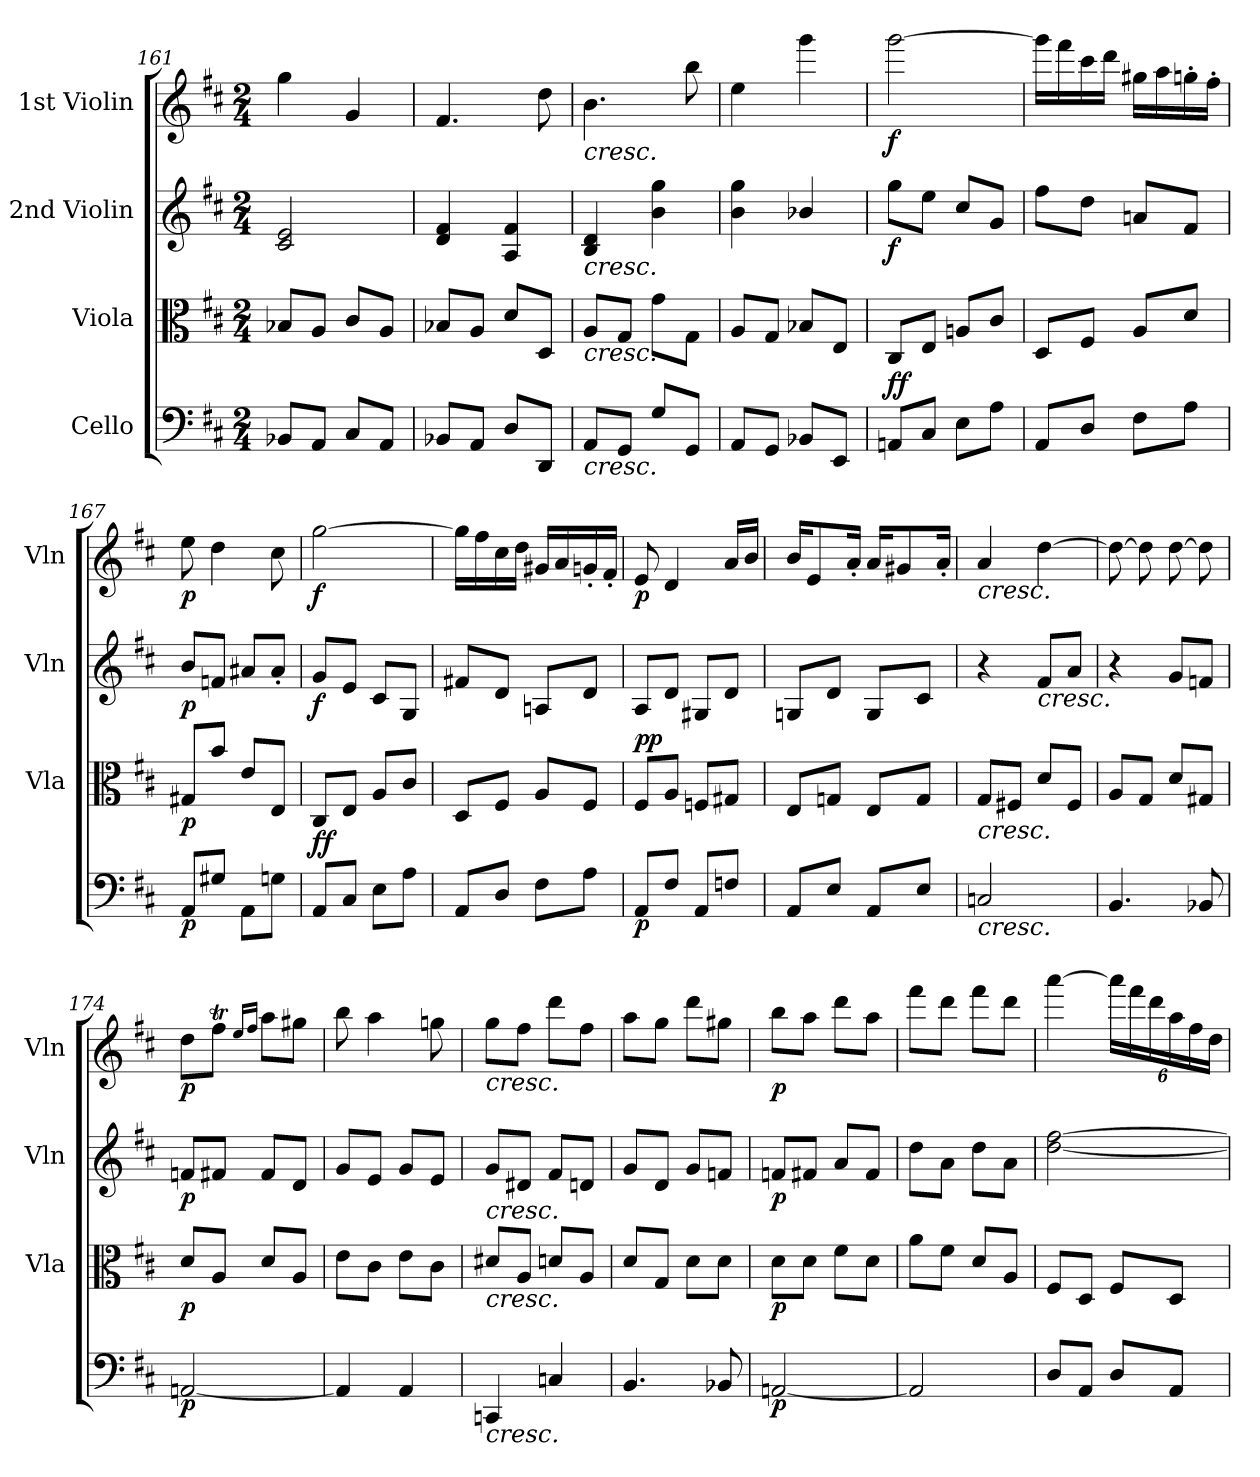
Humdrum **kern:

**kern	**dynam	**kern	**dynam	**kern	**dynam	**kern	**dynam
*part4	*part4	*part3	*part3	*part2	*part2	*part1	*part1
*staff4	*staff4	*staff3	*staff3	*staff2	*staff2	*staff1	*staff1
*I"Cello	*	*I"Viola	*	*I"2nd Violin	*	*I"1st Violin	*
*	*	*I'Vla	*	*I'Vln	*	*I'Vln	*
*clefF4	*	*clefC3	*	*clefG2	*	*clefG2	*
*k[f#c#]	*	*k[f#c#]	*	*k[f#c#]	*	*k[f#c#]	*
*M2/4	*	*M2/4	*	*M2/4	*	*M2/4	*
=161	=161	=161	=161	=161	=161	=161	=161
8BB-X/L	.	8B-X/L	.	2c#/ 2e/	.	4gg\	.
8AA/J	.	8A/J	.	.	.	.	.
8C#/L	.	8c#/L	.	.	.	4g/	.
8AA/J	.	8A/J	.	.	.	.	.
=162	=162	=162	=162	=162	=162	=162	=162
8BB-X/L	.	8B-X/L	.	4d/ 4f#/	.	4.f#/	.
8AA/J	.	8A/J	.	.	.	.	.
8D/L	.	8d/L	.	4A/ 4f#/	.	.	.
8DD/J	.	8D/J	.	.	.	8dd\	.
=163	=163	=163	=163	=163	=163	=163	=163
!	!	!	!	!	!	!LO:TX:b:i:t=cresc.	!
!	!	!	!	!LO:TX:b:i:t=cresc.	!	!	!
!	!	!LO:TX:b:i:t=cresc.	!	!	!	!	!
!LO:TX:b:i:t=cresc.	!	!	!	!	!	!	!
8AA/L	.	8A/L	.	4B/ 4d/	.	4.b\	.
8GG/J	.	8G/J	.	.	.	.	.
8G/L	.	8g\L	.	4b\ 4gg\	.	.	.
8GG/J	.	8G\J	.	.	.	8bb\	.
=164	=164	=164	=164	=164	=164	=164	=164
8AA/L	.	8A/L	.	4b\ 4gg\	.	4ee\	.
8GG/J	.	8G/J	.	.	.	.	.
8BB-X/L	.	8B-X/L	.	4b-X/	.	4ggg\	.
8EE/J	.	8E/J	.	.	.	.	.
=165	=165	=165	=165	=165	=165	=165	=165
!	!LO:DY:b	!	!	!	!	!	!
!	!LO:DY:n=1:a	!	!	!	!LO:DY:b	!	!LO:DY:b
8AAn/L	f f	8C#/L	.	8gg\L	f	[2ggg\	f
8C#/J	.	8E/J	.	8ee\J	.	.	.
8E\L	.	8An/L	.	8cc#/L	.	.	.
8A\J	.	8c#/J	.	8g/J	.	.	.
!!LO:PB:g=z
=166	=166	=166	=166	=166	=166	=166	=166
8AA/L	.	8D/L	.	8ff#\L	.	16ggg\LL]	.
.	.	.	.	.	.	16fff#\	.
8D/J	.	8F#/J	.	8dd\J	.	16ccc#\	.
.	.	.	.	.	.	16ddd\JJ	.
8F#\L	.	8A/L	.	8an/L	.	16gg#X\LL	.
.	.	.	.	.	.	16aa\	.
8A\J	.	8d/J	.	8f#/J	.	16ggn'\	.
.	.	.	.	.	.	16ff#'\JJ	.
=167	=167	=167	=167	=167	=167	=167	=167
!	!LO:DY:b	!	!LO:DY:b	!	!LO:DY:b	!	!LO:DY:b
8AA/L	p	8G#X/L	p	8b/L	p	8ee\	p
8G#X/J	.	8b/J	.	8fn/J	.	4dd\	.
8AA\L	.	8e/L	.	8a#X/L	.	.	.
8Gn\J	.	8E/J	.	8a#'/J	.	8cc#\	.
=168	=168	=168	=168	=168	=168	=168	=168
!	!LO:DY:b	!	!	!	!	!	!
!	!LO:DY:n=1:a	!	!	!	!LO:DY:b	!	!LO:DY:b
8AA/L	f f	8C#/L	.	8g/L	f	[2gg\	f
8C#/J	.	8E/J	.	8e/J	.	.	.
8E\L	.	8A/L	.	8c#/L	.	.	.
8A\J	.	8c#/J	.	8G/J	.	.	.
=169	=169	=169	=169	=169	=169	=169	=169
8AA/L	.	8D/L	.	8f#X/L	.	16gg\LL]	.
.	.	.	.	.	.	16ff#\	.
8D/J	.	8F#/J	.	8d/J	.	16cc#\	.
.	.	.	.	.	.	16dd\JJ	.
8F#\L	.	8A/L	.	8An/L	.	16g#X/LL	.
.	.	.	.	.	.	16a/	.
8A\J	.	8F#/J	.	8d/J	.	16gn'/	.
.	.	.	.	.	.	16f#'/JJ	.
!!LO:LB:g=z
=170	=170	=170	=170	=170	=170	=170	=170
!	!LO:DY:b	!	!LO:DY:b	!	!	!	!
!	!	!	!LO:DY:n=1:a	!	!	!	!LO:DY:b
8AA/L	p	8F#/L	p p	8A/L	.	8e/	p
8F#/J	.	8A/J	.	8d/J	.	4d/	.
8AA/L	.	8Fn/L	.	8G#X/L	.	.	.
8Fn/J	.	8G#X/J	.	8d/J	.	16a/LL	.
.	.	.	.	.	.	16b/JJ	.
=171	=171	=171	=171	=171	=171	=171	=171
8AA/L	.	8E/L	.	8Gn/L	.	16b/KL	.
.	.	.	.	.	.	8e/	.
8E/J	.	8Gn/J	.	8d/J	.	.	.
.	.	.	.	.	.	16a'/Jk	.
8AA/L	.	8E/L	.	8G/L	.	16a/KL	.
.	.	.	.	.	.	8g#X/	.
8E/J	.	8G/J	.	8c#/J	.	.	.
.	.	.	.	.	.	16a'/Jk	.
!!LO:LB:g=z
=172	=172	=172	=172	=172	=172	=172	=172
!	!	!	!	!	!	!LO:TX:b:i:t=cresc.	!
!	!	!LO:TX:b:i:t=cresc.	!	!	!	!	!
!LO:TX:b:i:t=cresc.	!	!	!	!	!	!	!
2Cn/	.	8G/L	.	4r	.	4a/	.
.	.	8F#X/J	.	.	.	.	.
!	!	!	!	!LO:TX:b:i:t=cresc.	!	!	!
.	.	8d/L	.	8f#/L	.	[4dd\	.
.	.	8F#/J	.	8a/J	.	.	.
=173	=173	=173	=173	=173	=173	=173	=173
4.BB/	.	8A/L	.	4r	.	8dd\_	.
.	.	8G/J	.	.	.	8dd\]	.
.	.	8d/L	.	8g/L	.	[8dd\	.
8BB-X/	.	8G#X/J	.	8fn/J	.	8dd\]	.
=174	=174	=174	=174	=174	=174	=174	=174
!	!LO:DY:b	!	!LO:DY:b	!	!LO:DY:b	!	!LO:DY:b
[2AAn/	p	8d/L	p	8fn/L	p	8dd\L	p
.	.	8A/J	.	8f#X/J	.	8ff#t\J	.
.	.	.	.	.	.	16qee/LL	.
.	.	.	.	.	.	16qff#/JJ	.
.	.	8d/L	.	8f#/L	.	8aa\L	.
.	.	8A/J	.	8d/J	.	8gg#X\J	.
=175	=175	=175	=175	=175	=175	=175	=175
4AA/]	.	8e\L	.	8g/L	.	8bb\	.
.	.	8c#\J	.	8e/J	.	4aa\	.
4AA/	.	8e\L	.	8g/L	.	.	.
.	.	8c#\J	.	8e/J	.	8ggn\	.
!!LO:PB:g=z
=176	=176	=176	=176	=176	=176	=176	=176
!	!	!	!	!	!	!LO:TX:b:i:t=cresc.	!
!	!	!	!	!LO:TX:b:i:t=cresc.	!	!	!
!	!	!LO:TX:b:i:t=cresc.	!	!	!	!	!
!LO:TX:b:i:t=cresc.	!	!	!	!	!	!	!
4CCn/	.	8d#X/L	.	8g/L	.	8gg\L	.
.	.	8A/J	.	8d#X/J	.	8ff#\J	.
4Cn/	.	8dn/L	.	8f#/L	.	8ddd\L	.
.	.	8A/J	.	8dn/J	.	8ff#\J	.
=177	=177	=177	=177	=177	=177	=177	=177
4.BB/	.	8d/L	.	8g/L	.	8aa\L	.
.	.	8G/J	.	8d/J	.	8gg\J	.
.	.	8d\L	.	8g/L	.	8ddd\L	.
8BB-X/	.	8d\J	.	8fn/J	.	8gg#X\J	.
=178	=178	=178	=178	=178	=178	=178	=178
!	!LO:DY:b	!	!LO:DY:b	!	!LO:DY:b	!	!LO:DY:b
[2AAn/	p	8d\L	p	8fn/L	p	8bb\L	p
.	.	8d\J	.	8f#X/J	.	8aa\J	.
.	.	8f#\L	.	8a/L	.	8ddd\L	.
.	.	8d\J	.	8f#/J	.	8aa\J	.
!!LO:PB:g=z
=179	=179	=179	=179	=179	=179	=179	=179
2AA/]	.	8a\L	.	8dd\L	.	8fff#\L	.
.	.	8f#\J	.	8a\J	.	8ddd\J	.
.	.	8d/L	.	8dd\L	.	8fff#\L	.
.	.	8A/J	.	8a\J	.	8ddd\J	.
=180	=180	=180	=180	=180	=180	=180	=180
8D/L	.	8F#/L	.	[2dd\ [2ff#\	.	[4aaa\	.
8AA/J	.	8D/J	.	.	.	.	.
*	*	*	*	*	*	*Xbrackettup	*
8D/L	.	8F#/L	.	.	.	24aaa\LL]	.
.	.	.	.	.	.	24fff#\	.
.	.	.	.	.	.	24ddd\	.
8AA/J	.	8D/J	.	.	.	24aa\	.
.	.	.	.	.	.	24ff#\	.
.	.	.	.	.	.	24dd\JJ	.
=	=	=	=	=	=	=	=
*-	*-	*-	*-	*-	*-	*-	*-
